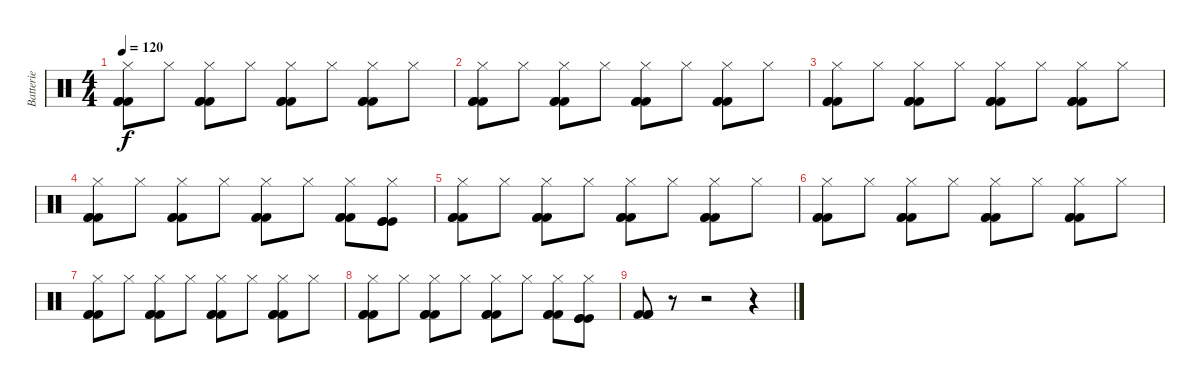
\track ("Batterie" "Batterie") {instrument percussion}
\staff {score}
\articulation defaults
\ts (4 4)
\tempo 120
\clef neutral
\ks c
("Hi-Hat (closed)" "Kick (hit) 2" "Kick (hit) 2" "Kick (hit) 2").8{dy f} "Hi-Hat (closed)".8 ("Hi-Hat (closed)" "Kick (hit) 2" "Kick (hit) 2" "Kick (hit) 2").8 "Hi-Hat (closed)".8 ("Hi-Hat (closed)" "Kick (hit) 2" "Kick (hit) 2" "Kick (hit) 2").8 "Hi-Hat (closed)".8 ("Hi-Hat (closed)" "Kick (hit) 2" "Kick (hit) 2" "Kick (hit) 2").8 "Hi-Hat (closed)".8 |
("Hi-Hat (closed)" "Kick (hit) 2" "Kick (hit) 2" "Kick (hit) 2").8 "Hi-Hat (closed)".8 ("Hi-Hat (closed)" "Kick (hit) 2" "Kick (hit) 2" "Kick (hit) 2").8 "Hi-Hat (closed)".8 ("Hi-Hat (closed)" "Kick (hit) 2" "Kick (hit) 2" "Kick (hit) 2").8 "Hi-Hat (closed)".8 ("Hi-Hat (closed)" "Kick (hit) 2" "Kick (hit) 2" "Kick (hit) 2").8 "Hi-Hat (closed)".8 |
("Hi-Hat (closed)" "Kick (hit) 2" "Kick (hit) 2" "Kick (hit) 2").8 "Hi-Hat (closed)".8 ("Hi-Hat (closed)" "Kick (hit) 2" "Kick (hit) 2" "Kick (hit) 2").8 "Hi-Hat (closed)".8 ("Hi-Hat (closed)" "Kick (hit) 2" "Kick (hit) 2" "Kick (hit) 2").8 "Hi-Hat (closed)".8 ("Hi-Hat (closed)" "Kick (hit) 2" "Kick (hit) 2" "Kick (hit) 2").8 "Hi-Hat (closed)".8 |
("Hi-Hat (closed)" "Kick (hit) 2" "Kick (hit) 2" "Kick (hit) 2").8 "Hi-Hat (closed)".8 ("Hi-Hat (closed)" "Kick (hit) 2" "Kick (hit) 2" "Kick (hit) 2").8 "Hi-Hat (closed)".8 ("Hi-Hat (closed)" "Kick (hit) 2" "Kick (hit) 2" "Kick (hit) 2").8 "Hi-Hat (closed)".8 ("Hi-Hat (closed)" "Kick (hit) 2" "Kick (hit) 2" "Kick (hit) 2").8 ("Hi-Hat (closed)" "Kick (hit)" "Kick (hit)" "Kick (hit)").8 |
("Hi-Hat (closed)" "Kick (hit) 2" "Kick (hit) 2" "Kick (hit) 2").8 "Hi-Hat (closed)".8 ("Hi-Hat (closed)" "Kick (hit) 2" "Kick (hit) 2" "Kick (hit) 2").8 "Hi-Hat (closed)".8 ("Hi-Hat (closed)" "Kick (hit) 2" "Kick (hit) 2" "Kick (hit) 2").8 "Hi-Hat (closed)".8 ("Hi-Hat (closed)" "Kick (hit) 2" "Kick (hit) 2" "Kick (hit) 2").8 "Hi-Hat (closed)".8 |
("Hi-Hat (closed)" "Kick (hit) 2" "Kick (hit) 2" "Kick (hit) 2").8 "Hi-Hat (closed)".8 ("Hi-Hat (closed)" "Kick (hit) 2" "Kick (hit) 2" "Kick (hit) 2").8 "Hi-Hat (closed)".8 ("Hi-Hat (closed)" "Kick (hit) 2" "Kick (hit) 2" "Kick (hit) 2").8 "Hi-Hat (closed)".8 ("Hi-Hat (closed)" "Kick (hit) 2" "Kick (hit) 2" "Kick (hit) 2").8 "Hi-Hat (closed)".8 |
("Hi-Hat (closed)" "Kick (hit) 2" "Kick (hit) 2" "Kick (hit) 2").8 "Hi-Hat (closed)".8 ("Hi-Hat (closed)" "Kick (hit) 2" "Kick (hit) 2" "Kick (hit) 2").8 "Hi-Hat (closed)".8 ("Hi-Hat (closed)" "Kick (hit) 2" "Kick (hit) 2" "Kick (hit) 2").8 "Hi-Hat (closed)".8 ("Hi-Hat (closed)" "Kick (hit) 2" "Kick (hit) 2" "Kick (hit) 2").8 "Hi-Hat (closed)".8 |
("Hi-Hat (closed)" "Kick (hit) 2" "Kick (hit) 2" "Kick (hit) 2").8 "Hi-Hat (closed)".8 ("Hi-Hat (closed)" "Kick (hit) 2" "Kick (hit) 2" "Kick (hit) 2").8 "Hi-Hat (closed)".8 ("Hi-Hat (closed)" "Kick (hit) 2" "Kick (hit) 2" "Kick (hit) 2").8 "Hi-Hat (closed)".8 ("Hi-Hat (closed)" "Kick (hit) 2" "Kick (hit) 2" "Kick (hit) 2").8 ("Hi-Hat (closed)" "Kick (hit)" "Kick (hit)" "Kick (hit)").8 |
("Kick (hit) 2" "Kick (hit) 2" "Kick (hit) 2").8 r.8 r.2 r.4
